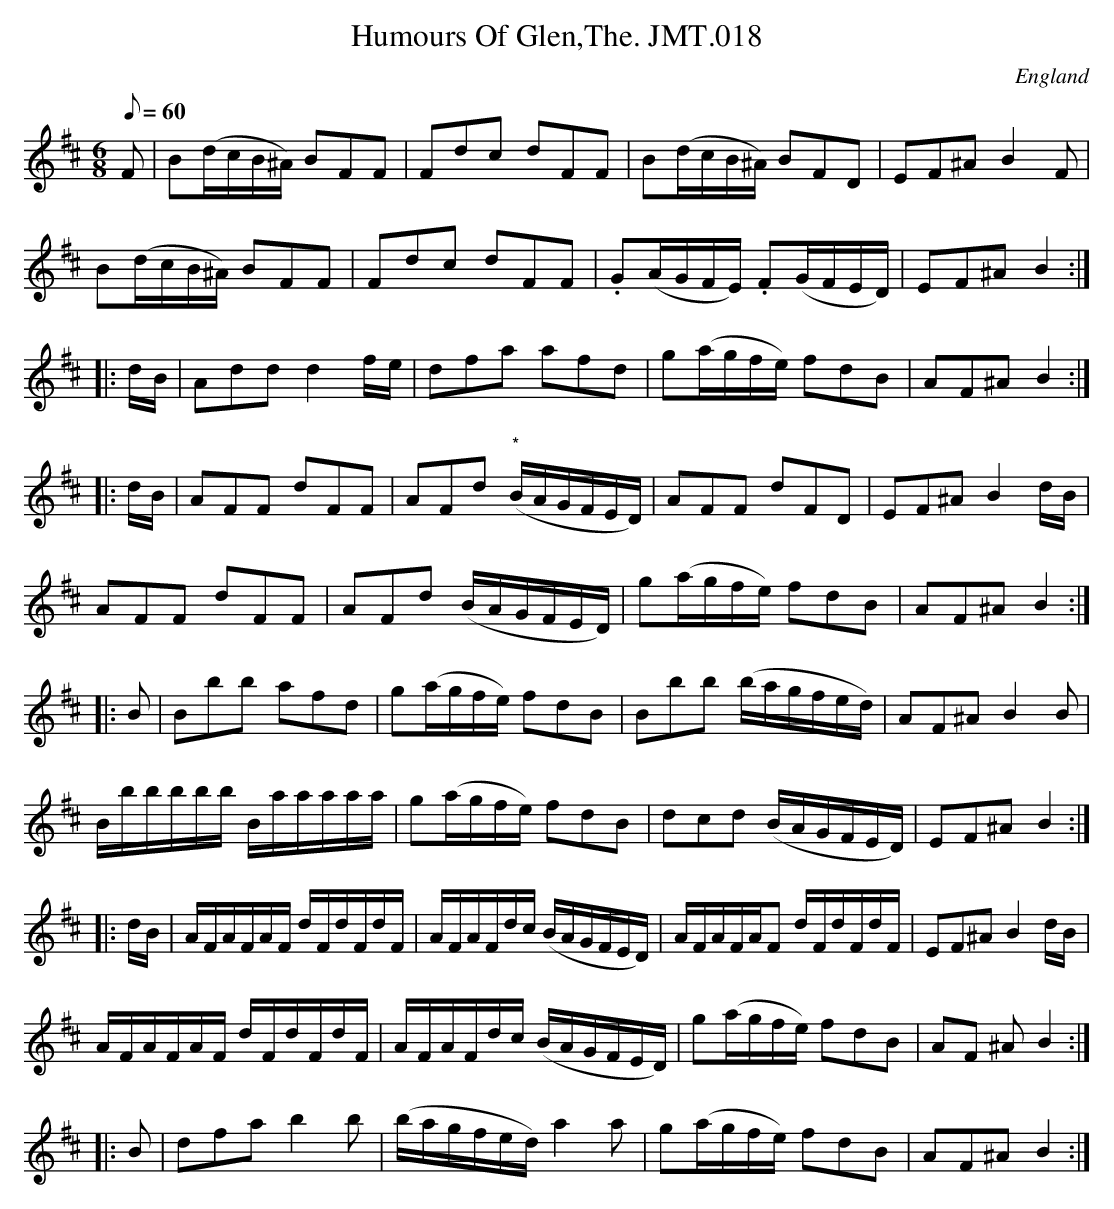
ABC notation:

X:1
T:Humours Of Glen,The. JMT.018
M:6/8
L:1/8
Q:60
O:England
K:D
F|B(d/c/B/^A/) BFF|Fdc dFF|B(d/c/B/^A/) BFD|EF^A B2F|!
B(d/c/B/^A/) BFF|Fdc dFF|.G(A/G/F/E/) .F(G/F/E/D/)|EF^AB2:|!
|:d/B/|Addd2f/e/|dfa afd|g(a/g/f/e/) fdB|AF^AB2:|!
|:d/B/|AFF dFF|AFd "*"(B/A/G/F/E/D/)|AFF dFD|EF^A B2d/B/|!
AFF dFF|AFd (B/A/G/F/E/D/)|g(a/g/f/e/) fdB|AF^AB2:|!
|:B|Bbb afd|g(a/g/f/e/) fdB|Bbb (b/a/g/f/e/d/)|AF^AB2B|!
B/b/b/b/b/b/ B/a/a/a/a/a/|g(a/g/f/e/) fdB|dcd (B/A/G/F/E/D/)|EF^AB2:|!
|:d/B/|A/F/A/F/A/F/ d/F/d/F/d/F/|A/F/A/F/d/c/ (B/A/G/F/E/D/)|A/F/A/F/A/F
/
d/F/d/F/d/F/|EF^AB2d/B/|!
A/F/A/F/A/F/ d/F/d/F/d/F/|A/F/A/F/d/c/ (B/A/G/F/E/D/)|g(a/g/f/e/) fdB|AF
^AB2:|!
|:B|dfa b2b|(b/a/g/f/e/d/)a2a|g(a/g/f/e/) fdB|AF^AB2:|]
